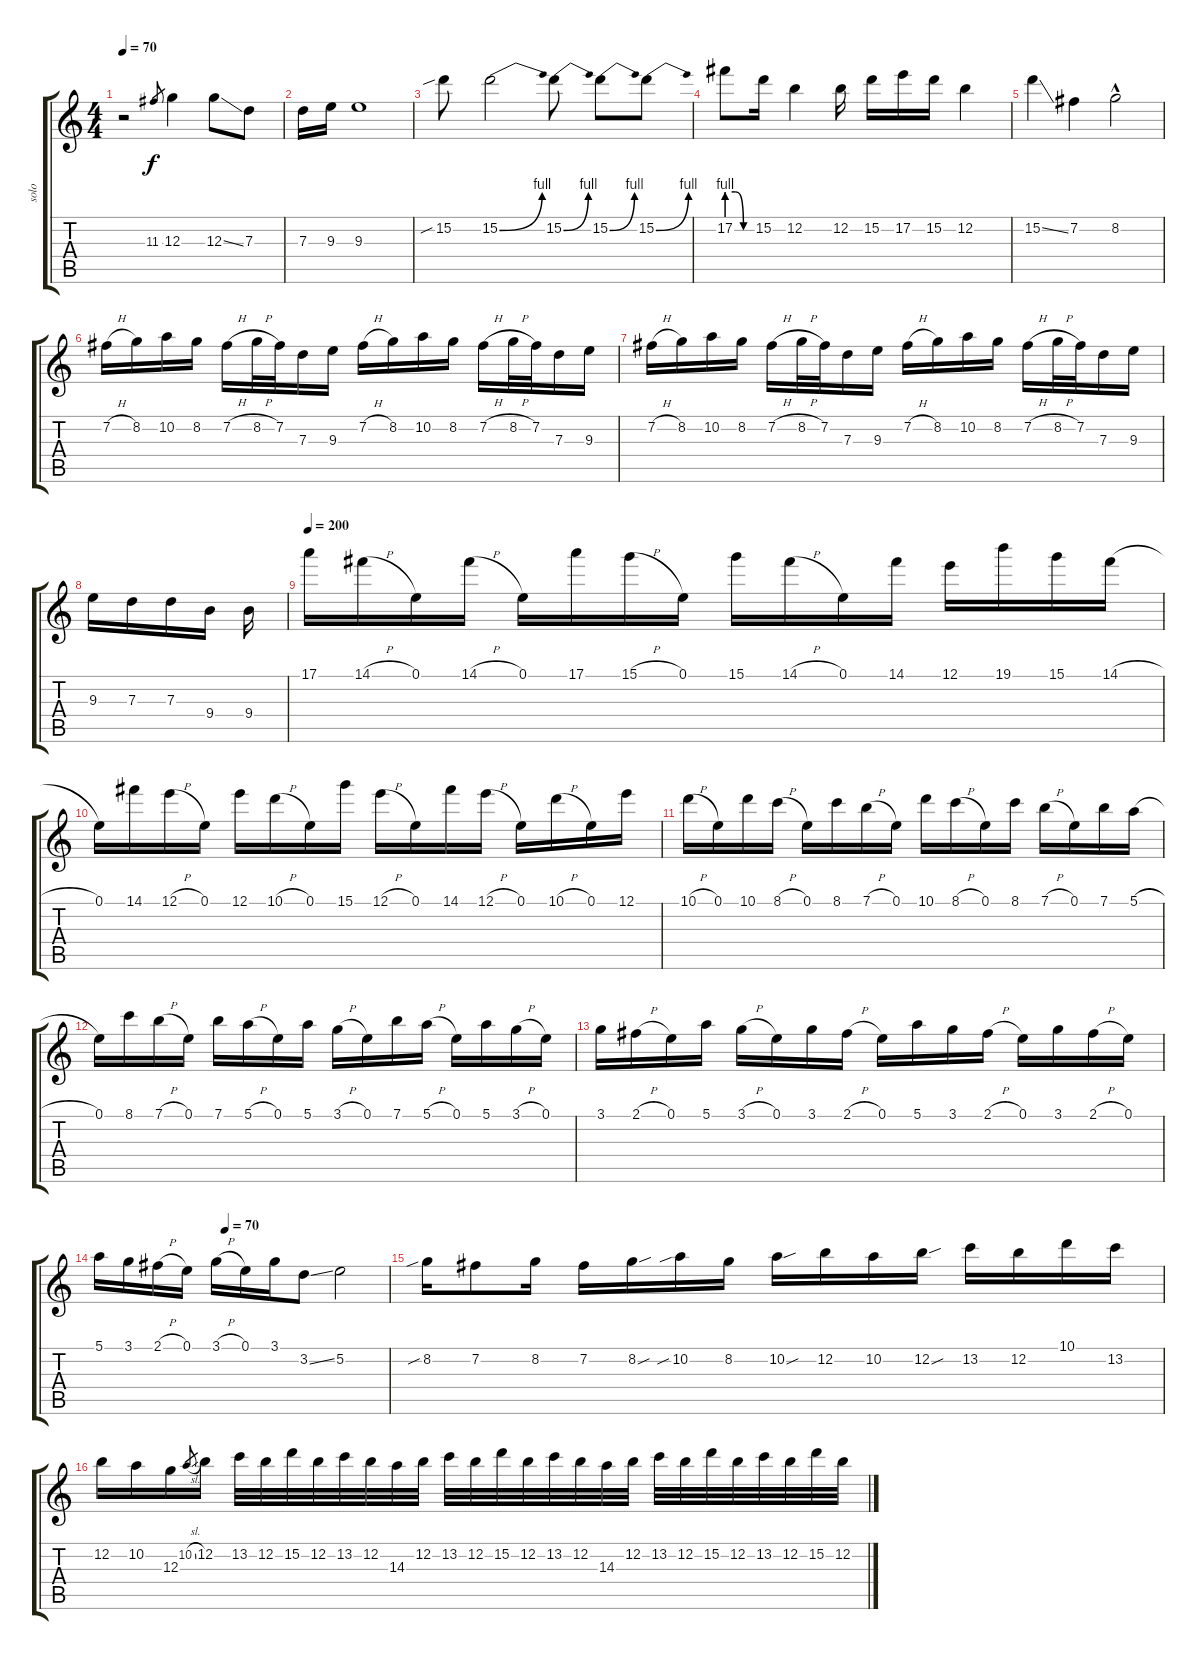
\track ("solo" "solo") {instrument distortionguitar}
\staff {score tabs}
\tuning (E4 B3 G3 D3 A2 E2) {hide}
\ts (4 4)
\tempo 70
\clef g2
\ks c
r.2{dy f} 11.3.8{gr} 12.3.4 12.3{ss}.8 7.3.8 |
7.3.16 9.3.16 9.3.1 |
15.2{sib}.8 15.2{be (bend 0 0 60 4)}.2 15.2{be (bend 0 0 60 4)}.8 15.2{be (bend 0 0 60 4)}.8 15.2{be (bend 0 0 60 4)}.8 |
17.2{be (custom 0 4 20 4 40 0 60 0)}.8 15.2.16 12.2.4 12.2.16 15.2.16 17.2.16 15.2.16 12.2.4 |
15.2{ss}.4 7.2.4 8.2{hac}.2 |
7.2{h}.16 8.2.16 10.2.16 8.2.16 7.2{h}.16 8.2{h}.32 7.2.32 7.3.16 9.3.16 7.2{h}.16 8.2.16 10.2.16 8.2.16 7.2{h}.16 8.2{h}.32 7.2.32 7.3.16 9.3.16 |
7.2{h}.16 8.2.16 10.2.16 8.2.16 7.2{h}.16 8.2{h}.32 7.2.32 7.3.16 9.3.16 7.2{h}.16 8.2.16 10.2.16 8.2.16 7.2{h}.16 8.2{h}.32 7.2.32 7.3.16 9.3.16 |
9.3.16 7.3.16 7.3.16 9.4.16 9.4.16 |
\tempo 200
17.1.16 14.1{h}.16 0.1.16 14.1{h}.16 0.1.16 17.1.16 15.1{h}.16 0.1.16 15.1.16 14.1{h}.16 0.1.16 14.1.16 12.1.16 19.1.16 15.1.16 14.1{h}.16 |
0.1.16 14.1.16 12.1{h}.16 0.1.16 12.1.16 10.1{h}.16 0.1.16 15.1.16 12.1{h}.16 0.1.16 14.1.16 12.1{h}.16 0.1.16 10.1{h}.16 0.1.16 12.1.16 |
10.1{h}.16 0.1.16 10.1.16 8.1{h}.16 0.1.16 8.1.16 7.1{h}.16 0.1.16 10.1.16 8.1{h}.16 0.1.16 8.1.16 7.1{h}.16 0.1.16 7.1.16 5.1{h}.16 |
0.1.16 8.1.16 7.1{h}.16 0.1.16 7.1.16 5.1{h}.16 0.1.16 5.1.16 3.1{h}.16 0.1.16 7.1.16 5.1{h}.16 0.1.16 5.1.16 3.1{h}.16 0.1.16 |
3.1.16 2.1{h}.16 0.1.16 5.1.16 3.1{h}.16 0.1.16 3.1.16 2.1{h}.16 0.1.16 5.1.16 3.1.16 2.1{h}.16 0.1.16 3.1.16 2.1{h}.16 0.1.16 |
\tempo (70 0.4375)
5.1.16 3.1.16 2.1{h}.16 0.1.16 3.1{h}.16 0.1.16 3.1.16 3.2{ss}.8 5.2.2 |
8.2{sib}.16 7.2.8 8.2.16 7.2.16 8.2{sou}.16 10.2{sib}.16 8.2.16 10.2{sou}.16 12.2.16 10.2.16 12.2{sou}.16 13.2.16 12.2.16 10.1.16 13.2.16 |
12.2.16 10.2.16 12.3.16 10.2{sl}.8{gr} 12.2.16 13.2.32 12.2.32 15.2.32 12.2.32 13.2.32 12.2.32 14.3.32 12.2.32 13.2.32 12.2.32 15.2.32 12.2.32 13.2.32 12.2.32 14.3.32 12.2.32 13.2.32 12.2.32 15.2.32 12.2.32 13.2.32 12.2.32 15.2.32 12.2.32
